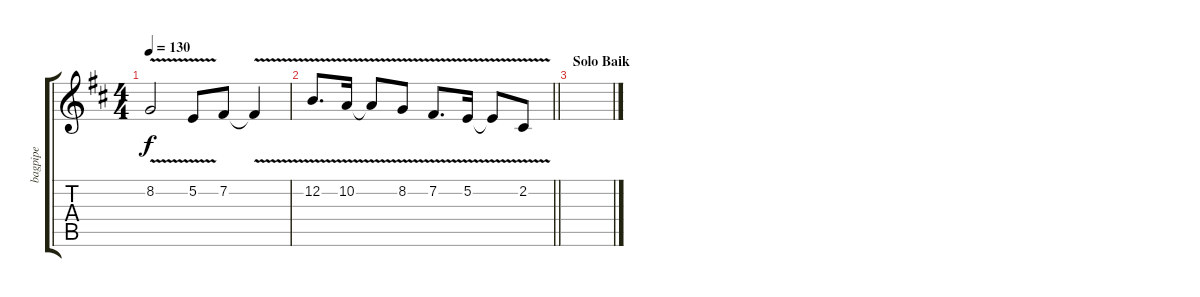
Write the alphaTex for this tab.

\track ("bagpipe" "bagpipe") {instrument stringensemble1}
\staff {score tabs}
\tuning (E4 B3 G3 D3 A2 E2) {hide}
\ts (4 4)
\tempo 130
\clef g2
\ks bminor
8.2{v}.2{dy f} 5.2{v}.8 7.2.8 7.2{v t}.4 |
\barLineRight lightlight
12.2{v}.8{d} 10.2{v}.16 10.2{t}.8 8.2{v}.8 7.2{v}.8{d} 5.2{v}.16 5.2{t}.8 2.2{v}.8 |
\section ("" "Solo Baik")
